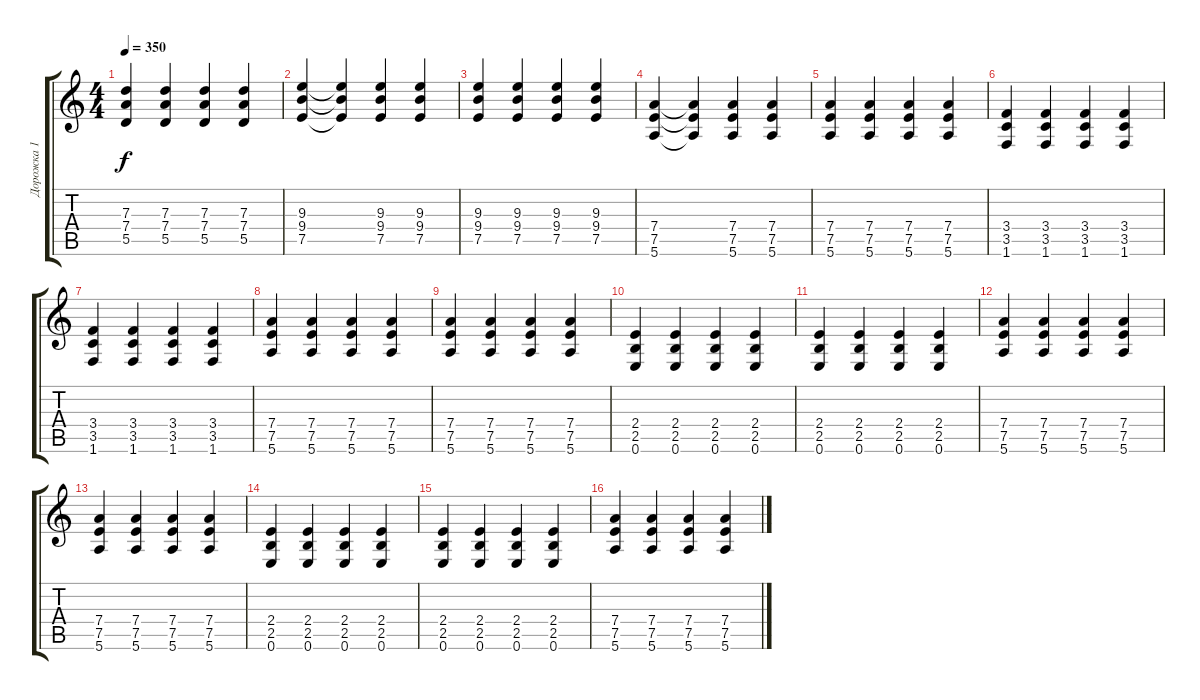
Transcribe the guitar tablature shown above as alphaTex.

\track ("Дорожка 1" "Дорожка 1") {instrument overdrivenguitar}
\staff {score tabs}
\tuning (E4 B3 G3 D3 A2 E2) {hide}
\ts (4 4)
\tempo 350
\clef g2
\ks c
(7.3 7.4 5.5).4{dy f} (7.3 7.4 5.5).4 (7.3 7.4 5.5).4 (7.3 7.4 5.5).4 |
(9.3 9.4 7.5).4 (9.3{t} 9.4{t} 7.5{t}).4 (9.3 9.4 7.5).4 (9.3 9.4 7.5).4 |
(9.3 9.4 7.5).4 (9.3 9.4 7.5).4 (9.3 9.4 7.5).4 (9.3 9.4 7.5).4 |
(7.4 7.5 5.6).4 (7.4{t} 7.5{t} 5.6{t}).4 (7.4 7.5 5.6).4 (7.4 7.5 5.6).4 |
(7.4 7.5 5.6).4 (7.4 7.5 5.6).4 (7.4 7.5 5.6).4 (7.4 7.5 5.6).4 |
(3.4 3.5 1.6).4 (3.4 3.5 1.6).4 (3.4 3.5 1.6).4 (3.4 3.5 1.6).4 |
(3.4 3.5 1.6).4 (3.4 3.5 1.6).4 (3.4 3.5 1.6).4 (3.4 3.5 1.6).4 |
(7.4 7.5 5.6).4 (7.4 7.5 5.6).4 (7.4 7.5 5.6).4 (7.4 7.5 5.6).4 |
(7.4 7.5 5.6).4 (7.4 7.5 5.6).4 (7.4 7.5 5.6).4 (7.4 7.5 5.6).4 |
(2.4 2.5 0.6).4 (2.4 2.5 0.6).4 (2.4 2.5 0.6).4 (2.4 2.5 0.6).4 |
(2.4 2.5 0.6).4 (2.4 2.5 0.6).4 (2.4 2.5 0.6).4 (2.4 2.5 0.6).4 |
(7.4 7.5 5.6).4 (7.4 7.5 5.6).4 (7.4 7.5 5.6).4 (7.4 7.5 5.6).4 |
(7.4 7.5 5.6).4 (7.4 7.5 5.6).4 (7.4 7.5 5.6).4 (7.4 7.5 5.6).4 |
(2.4 2.5 0.6).4 (2.4 2.5 0.6).4 (2.4 2.5 0.6).4 (2.4 2.5 0.6).4 |
(2.4 2.5 0.6).4 (2.4 2.5 0.6).4 (2.4 2.5 0.6).4 (2.4 2.5 0.6).4 |
(7.4 7.5 5.6).4 (7.4 7.5 5.6).4 (7.4 7.5 5.6).4 (7.4 7.5 5.6).4
